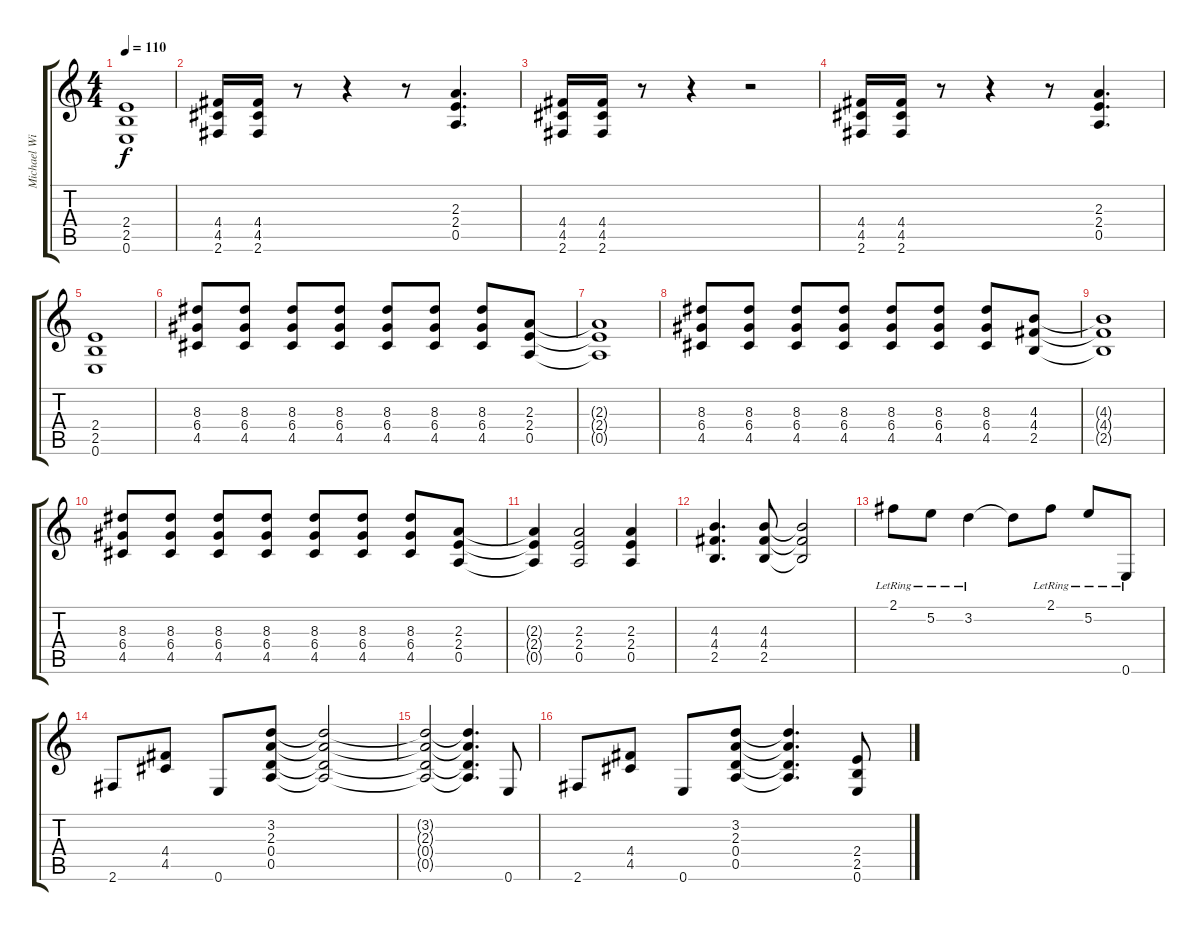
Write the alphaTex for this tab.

\track ("Michael Wilton (Rhythm Guitar)" "Michael Wi") {instrument distortionguitar}
\staff {score tabs}
\tuning (E4 B3 G3 D3 A2 E2) {hide}
\ts (4 4)
\tempo 110
\clef g2
\ks c
(2.4 2.5 0.6).1{dy f} |
(4.4 4.5 2.6).16 (4.4 4.5 2.6).16 r.8 r.4 r.8 (2.3 2.4 0.5).4{d} |
(4.4 4.5 2.6).16 (4.4 4.5 2.6).16 r.8 r.4 r.2 |
(4.4 4.5 2.6).16 (4.4 4.5 2.6).16 r.8 r.4 r.8 (2.3 2.4 0.5).4{d} |
(2.4 2.5 0.6).1 |
(8.3 6.4 4.5).8 (8.3 6.4 4.5).8 (8.3 6.4 4.5).8 (8.3 6.4 4.5).8 (8.3 6.4 4.5).8 (8.3 6.4 4.5).8 (8.3 6.4 4.5).8 (2.3 2.4 0.5).8 |
(2.3{t} 2.4{t} 0.5{t}).1 |
(8.3 6.4 4.5).8 (8.3 6.4 4.5).8 (8.3 6.4 4.5).8 (8.3 6.4 4.5).8 (8.3 6.4 4.5).8 (8.3 6.4 4.5).8 (8.3 6.4 4.5).8 (4.3 4.4 2.5).8 |
(4.3{t} 4.4{t} 2.5{t}).1 |
(8.3 6.4 4.5).8 (8.3 6.4 4.5).8 (8.3 6.4 4.5).8 (8.3 6.4 4.5).8 (8.3 6.4 4.5).8 (8.3 6.4 4.5).8 (8.3 6.4 4.5).8 (2.3 2.4 0.5).8 |
(2.3{t} 2.4{t} 0.5{t}).4 (2.3 2.4 0.5).2 (2.3 2.4 0.5).4 |
(4.3 4.4 2.5).4{d} (4.3 4.4 2.5).8 (4.3{t} 4.4{t} 2.5{t}).2 |
2.1{lr}.8{instrument electricguitarclean} 5.2{lr}.8 3.2{lr}.4 3.2{t}.8 2.1{lr}.8 5.2{lr}.8 0.6{lr}.8{instrument distortionguitar} |
2.6.8 (4.4 4.5).8 0.6.8 (3.2 2.3 0.4 0.5).8 (3.2{t} 2.3{t} 0.4{t} 0.5{t}).2 |
(3.2{t} 2.3{t} 0.4{t} 0.5{t}).2 (3.2{t} 2.3{t} 0.4{t} 0.5{t}).4{d} 0.6.8 |
2.6.8 (4.4 4.5).8 0.6.8 (3.2 2.3 0.4 0.5).8 (3.2{t} 2.3{t} 0.4{t} 0.5{t}).4{d} (2.4 2.5 0.6).8
